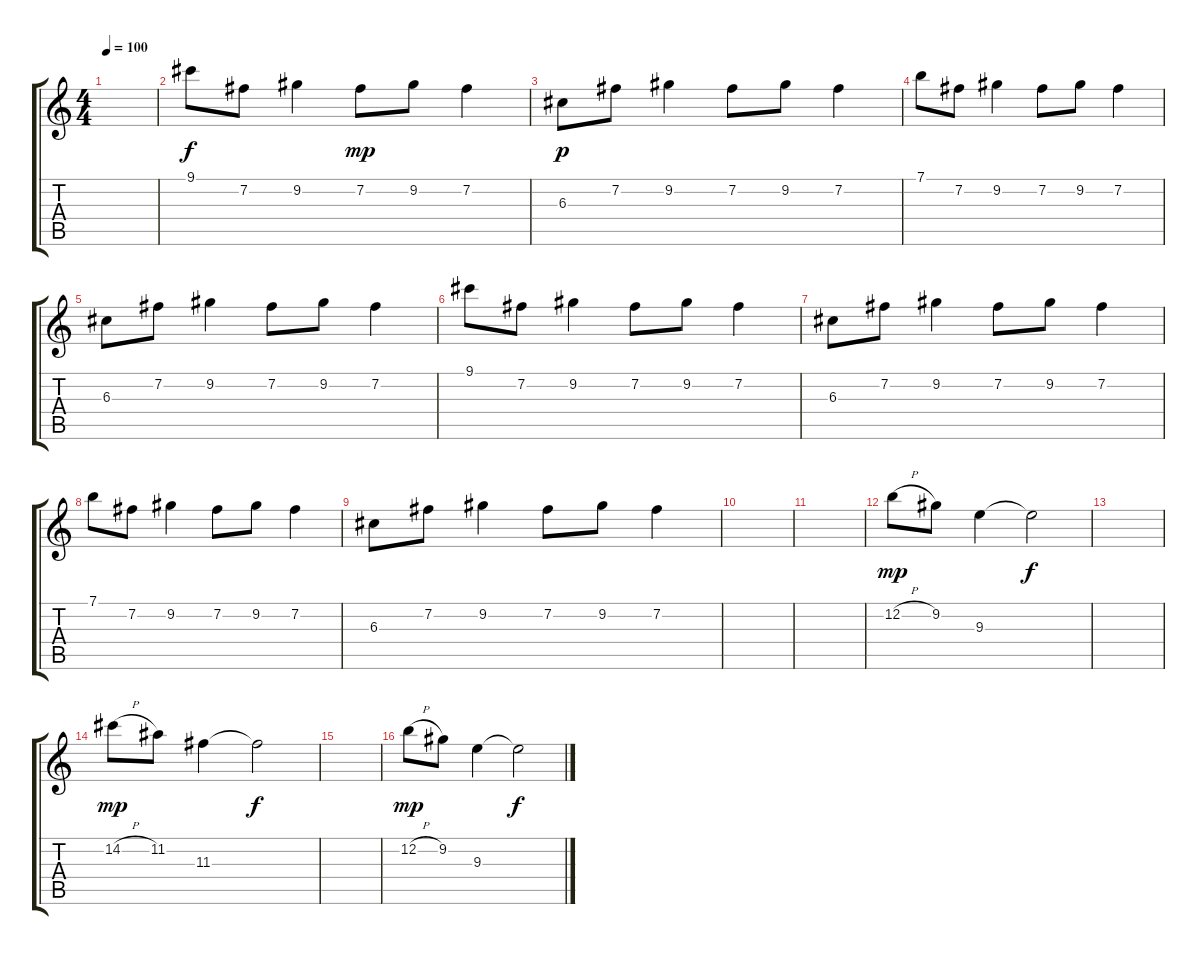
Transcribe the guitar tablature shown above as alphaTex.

\track "" {instrument electricguitarjazz}
\staff {score tabs}
\tuning (E4 B3 G3 D3 A2 E2) {hide}
\ts (4 4)
\tempo 100
\clef g2
\ks c
|
9.1.8 7.2.8 9.2.4 7.2.8{dy mp} 9.2.8 7.2.4 |
6.3.8{dy p} 7.2.8 9.2.4 7.2.8 9.2.8 7.2.4 |
7.1.8 7.2.8 9.2.4 7.2.8 9.2.8 7.2.4 |
6.3.8 7.2.8 9.2.4 7.2.8 9.2.8 7.2.4 |
9.1.8 7.2.8 9.2.4 7.2.8 9.2.8 7.2.4 |
6.3.8 7.2.8 9.2.4 7.2.8 9.2.8 7.2.4 |
7.1.8 7.2.8 9.2.4 7.2.8 9.2.8 7.2.4 |
6.3.8 7.2.8 9.2.4 7.2.8 9.2.8 7.2.4 |
|
|
12.2{h}.8{dy mp} 9.2.8 9.3.4 9.3{t}.2{dy f} |
|
14.2{h}.8{dy mp} 11.2.8 11.3.4 11.3{t}.2{dy f} |
|
12.2{h}.8{dy mp} 9.2.8 9.3.4 9.3{t}.2{dy f}
